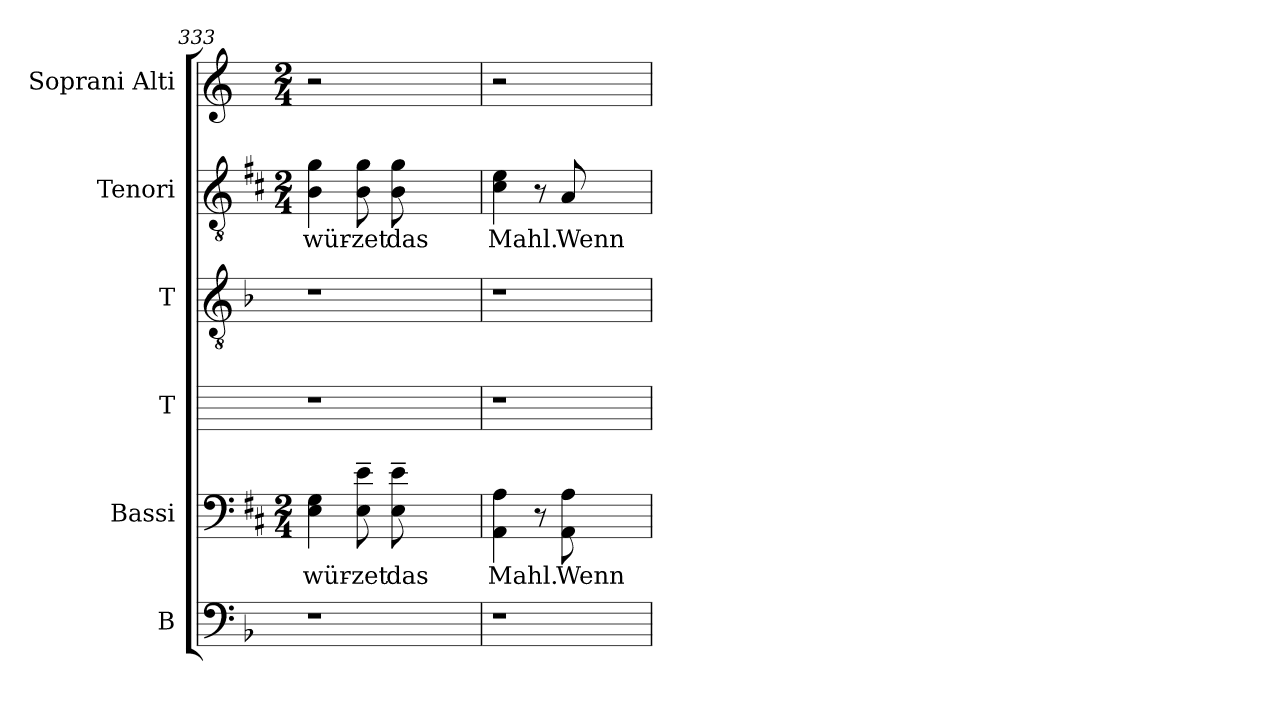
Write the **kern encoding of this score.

**kern	**kern	**text	**kern	**kern	**kern	**text	**kern
*part6	*part5	*part5	*part4	*part3	*part2	*part2	*part1
*staff6	*staff5	*staff5	*staff4	*staff3	*staff2	*staff2	*staff1
*I"B	*I"Bassi	*	*I"T	*I"T	*I"Tenori	*	*I"Soprani  Alti
*I'B	*I'B	*	*I'T	*I'T	*I'T	*	*I'S  A
*clefF4	*clefF4	*	*	*clefGv2	*clefGv2	*	*clefG2
*k[b-]	*k[f#c#]	*	*	*k[b-]	*k[f#c#]	*	*k[]
*F:	*D:	*	*	*F:	*D:	*	*C:
*	*M2/4	*	*	*	*M2/4	*	*M2/4
=333	=333	=333	=333	=333	=333	=333	=333
!	!	!LO:LY:b:cj	!	!	!	!LO:LY:b:cj	!
1r	4G\ 4E\	wür-	1r	1r	4g\ 4B\	wür-	2r
!	!	!LO:LY:b:cj	!	!	!	!LO:LY:b:cj	!
.	8e\~> 8E\~>	-zet	.	.	8g\ 8B\	-zet	.
!	!	!LO:LY:b:cj	!	!	!	!LO:LY:b:cj	!
.	8e\~> 8E\~>	das	.	.	8g\ 8B\	das	.
.	2ryy	.	.	.	2ryy	.	2ryy
!!LO:LB:g=z
=334	=334	=334	=334	=334	=334	=334	=334
!	!	!LO:LY:b:cj	!	!	!	!LO:LY:b:cj	!
1r	4A\ 4AA\	Mahl.	1r	1r	4e\ 4c#\	Mahl.	2r
.	8r	.	.	.	8r	.	.
!	!	!LO:LY:b:cj	!	!	!	!LO:LY:b:cj	!
.	8A\ 8AA\	Wenn	.	.	8A/	Wenn	.
.	2ryy	.	.	.	2ryy	.	2ryy
=	=	=	=	=	=	=	=
*-	*-	*-	*-	*-	*-	*-	*-
